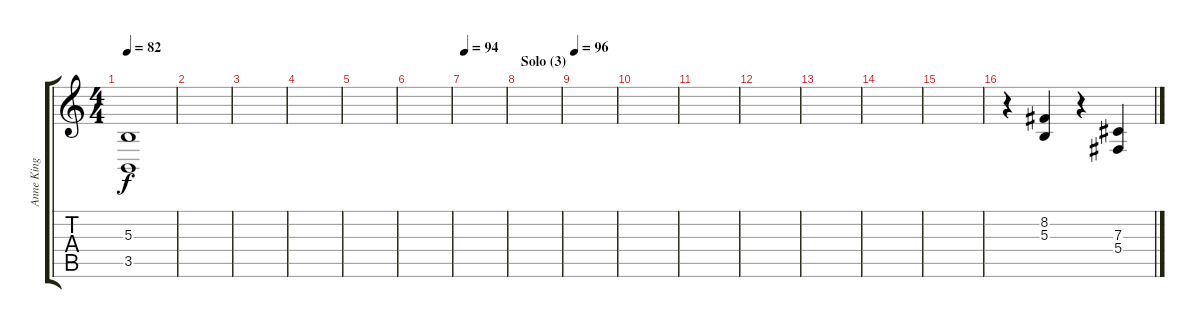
\track ("Anne King" "Anne King") {instrument sopranosax}
\staff {score tabs}
\tuning (Eb4 Bb3 Gb3 Db3 Ab2 Eb2) {hide}
\ts (4 4)
\tempo 82
\clef g2
\ks c
(5.3 3.5).1{dy f} |
|
|
|
|
|
\tempo 94
|
\section ("" "Solo (3)")
|
\tempo 96
|
|
|
|
|
|
|
r.4 (8.2 5.3).4 r.4 (7.3 5.4).4
